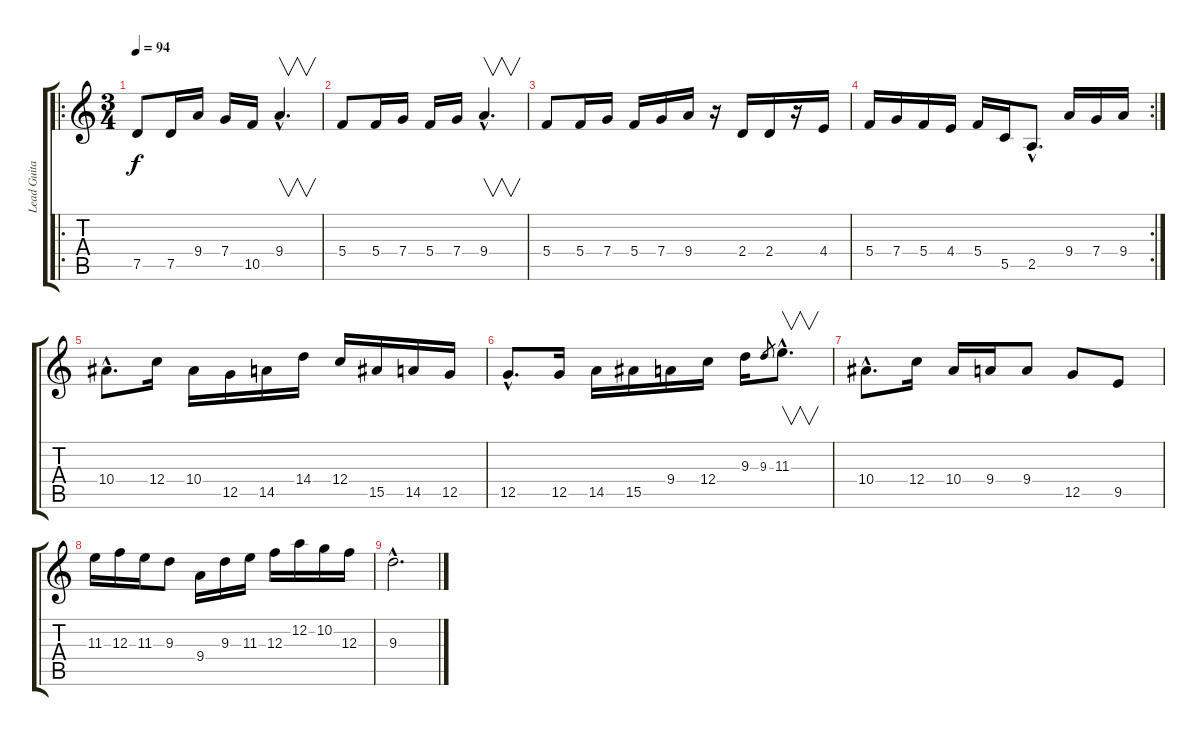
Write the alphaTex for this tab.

\track ("Lead Guitar" "Lead Guita") {instrument distortionguitar}
\staff {score tabs}
\tuning (D4 A3 F3 C3 G2 D2) {hide}
\ro
\ts (3 4)
\tempo 94
\clef g2
\ks c
7.5.8{dy f} 7.5.16 9.4.16 7.4.16 10.5.16 9.4{hac}.4{v d} |
5.4.8 5.4.16 7.4.16 5.4.16 7.4.16 9.4{hac}.4{v d} |
5.4.8 5.4.16 7.4.16 5.4.16 7.4.16 9.4.16 r.16 2.4.16 2.4.16 r.16 4.4.16 |
\rc 2
5.4.16 7.4.16 5.4.16 4.4.16 5.4.16 5.5.16 2.5{hac}.8{d} 9.4.16 7.4.16 9.4.16 |
10.4{hac}.8{d} 12.4.16 10.4.16 12.5.16 14.5.16 14.4.16 12.4.16 15.5.16 14.5.16 12.5.16 |
12.5{hac}.8{d} 12.5.16 14.5.16 15.5.16 9.4.16 12.4.16 9.3.16 9.3.8{gr} 11.3{hac}.8{v d} |
10.4{hac}.8{d} 12.4.16 10.4.16 9.4.16 9.4.8 12.5.8 9.5.8 |
11.3.16 12.3.16 11.3.16 9.3.8 9.4.16 9.3.16 11.3.16 12.3.16 12.2.16 10.2.16 12.3.16 |
9.3{hac}.2{d}
